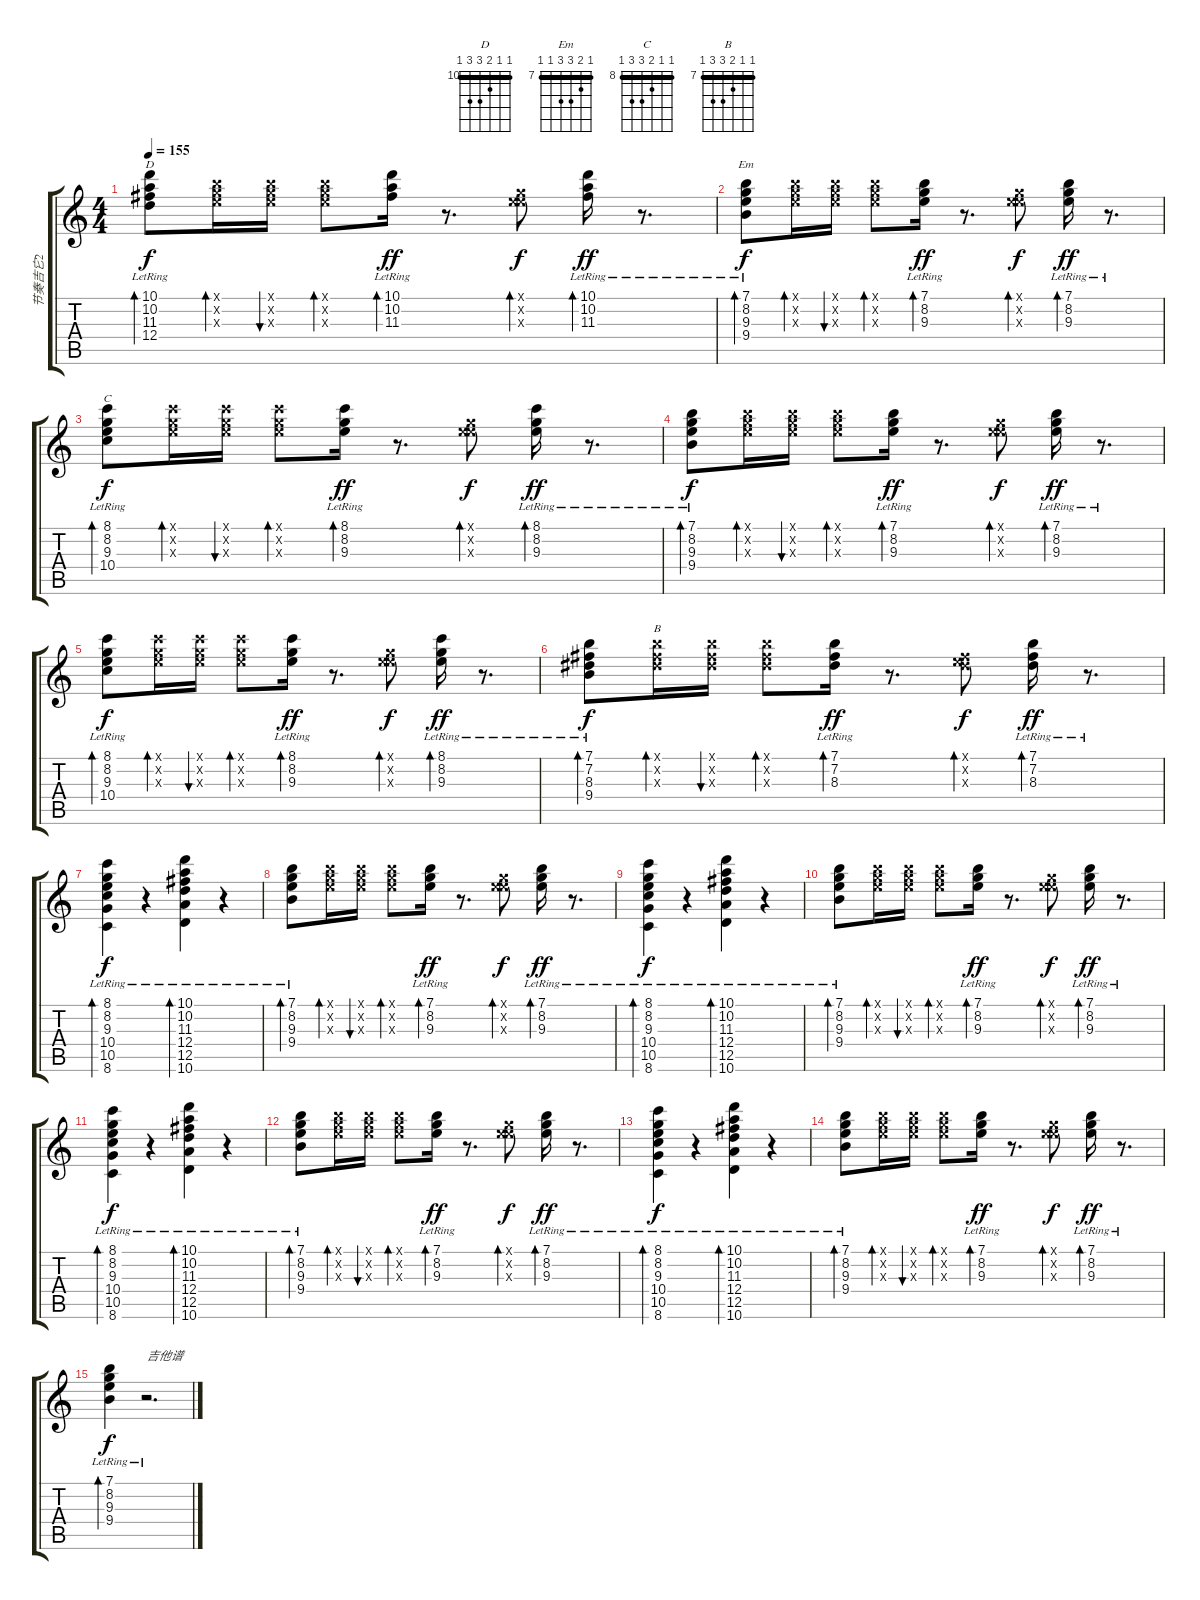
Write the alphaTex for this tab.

\track ("节奏吉它2" "节奏吉它2") {instrument acousticguitarnylon}
\staff {score tabs}
\tuning (E4 B3 G3 D3 A2 E2) {hide}
\chord ("D" 10 10 11 12 12 10) {firstfret 10 barre 10}
\chord ("Em" 7 8 9 9 7 7) {firstfret 7 barre 7}
\chord ("C" 8 8 9 10 10 8) {firstfret 8 barre 8}
\chord ("B" 7 7 8 9 9 7) {firstfret 7 barre 7}
\ts (4 4)
\tempo 155
\clef g2
\ks c
(10.1{lr} 10.2{lr} 11.3{lr} 12.4{lr}).8{bd 120 ch "D" dy f} (7.1{x} 8.2{x} 9.3{x}).16{bd 120} (7.1{x} 8.2{x} 9.3{x}).16{bu 120} (7.1{x} 8.2{x} 9.3{x}).8{bd 120} (10.1{lr} 10.2{lr} 11.3{lr}).16{bd 120 dy ff} r.8{d} (0.1{x} 8.2{x} 9.3{x}).8{bd 120 dy f} (10.1{lr} 10.2{lr} 11.3{lr}).16{bd 120 dy ff} r.8{d} |
(7.1{lr} 8.2{lr} 9.3{lr} 9.4{lr}).8{bd 120 ch "Em" dy f} (7.1{x} 8.2{x} 9.3{x}).16{bd 120} (7.1{x} 8.2{x} 9.3{x}).16{bu 120} (7.1{x} 8.2{x} 9.3{x}).8{bd 120} (7.1{lr} 8.2{lr} 9.3{lr}).16{bd 120 dy ff} r.8{d} (0.1{x} 8.2{x} 9.3{x}).8{bd 120 dy f} (7.1{lr} 8.2{lr} 9.3{lr}).16{bd 120 dy ff} r.8{d} |
(8.1{lr} 8.2{lr} 9.3{lr} 10.4{lr}).8{bd 120 ch "C" dy f} (8.1{x} 8.2{x} 9.3{x}).16{bd 120} (8.1{x} 8.2{x} 9.3{x}).16{bu 120} (8.1{x} 8.2{x} 9.3{x}).8{bd 120} (8.1{lr} 8.2{lr} 9.3{lr}).16{bd 120 dy ff} r.8{d} (0.1{x} 8.2{x} 9.3{x}).8{bd 120 dy f} (8.1{lr} 8.2{lr} 9.3{lr}).16{bd 120 dy ff} r.8{d} |
(7.1{lr} 8.2{lr} 9.3{lr} 9.4{lr}).8{bd 120 dy f} (7.1{x} 8.2{x} 9.3{x}).16{bd 120} (7.1{x} 8.2{x} 9.3{x}).16{bu 120} (7.1{x} 8.2{x} 9.3{x}).8{bd 120} (7.1{lr} 8.2{lr} 9.3{lr}).16{bd 120 dy ff} r.8{d} (0.1{x} 8.2{x} 9.3{x}).8{bd 120 dy f} (7.1{lr} 8.2{lr} 9.3{lr}).16{bd 120 dy ff} r.8{d} |
(8.1{lr} 8.2{lr} 9.3{lr} 10.4{lr}).8{bd 120 dy f} (8.1{x} 8.2{x} 9.3{x}).16{bd 120} (8.1{x} 8.2{x} 9.3{x}).16{bu 120} (8.1{x} 8.2{x} 9.3{x}).8{bd 120} (8.1{lr} 8.2{lr} 9.3{lr}).16{bd 120 dy ff} r.8{d} (0.1{x} 8.2{x} 9.3{x}).8{bd 120 dy f} (8.1{lr} 8.2{lr} 9.3{lr}).16{bd 120 dy ff} r.8{d} |
(7.1{lr} 7.2{lr} 8.3{lr} 9.4{lr}).8{bd 120 dy f} (7.1{x} 7.2{x} 8.3{x}).16{bd 120 ch "B"} (7.1{x} 7.2{x} 8.3{x}).16{bu 120} (7.1{x} 7.2{x} 8.3{x}).8{bd 120} (7.1{lr} 7.2{lr} 8.3{lr}).16{bd 120 dy ff} r.8{d} (0.1{x} 7.2{x} 8.3{x}).8{bd 120 dy f} (7.1{lr} 7.2{lr} 8.3{lr}).16{bd 120 dy ff} r.8{d} |
(8.1{lr} 8.2{lr} 9.3{lr} 10.4{lr} 10.5{lr} 8.6{lr}).4{bd 120 dy f} r.4 (10.1{lr} 10.2{lr} 11.3{lr} 12.4{lr} 12.5{lr} 10.6{lr}).4{bd 120} r.4 |
(7.1{lr} 8.2{lr} 9.3{lr} 9.4{lr}).8{bd 120} (7.1{x} 8.2{x} 9.3{x}).16{bd 120} (7.1{x} 8.2{x} 9.3{x}).16{bu 120} (7.1{x} 8.2{x} 9.3{x}).8{bd 120} (7.1{lr} 8.2{lr} 9.3{lr}).16{bd 120 dy ff} r.8{d} (0.1{x} 8.2{x} 9.3{x}).8{bd 120 dy f} (7.1{lr} 8.2{lr} 9.3{lr}).16{bd 120 dy ff} r.8{d} |
(8.1{lr} 8.2{lr} 9.3{lr} 10.4{lr} 10.5{lr} 8.6{lr}).4{bd 120 dy f} r.4 (10.1{lr} 10.2{lr} 11.3{lr} 12.4{lr} 12.5{lr} 10.6{lr}).4{bd 120} r.4 |
(7.1{lr} 8.2{lr} 9.3{lr} 9.4{lr}).8{bd 120} (7.1{x} 8.2{x} 9.3{x}).16{bd 120} (7.1{x} 8.2{x} 9.3{x}).16{bu 120} (7.1{x} 8.2{x} 9.3{x}).8{bd 120} (7.1{lr} 8.2{lr} 9.3{lr}).16{bd 120 dy ff} r.8{d} (0.1{x} 8.2{x} 9.3{x}).8{bd 120 dy f} (7.1{lr} 8.2{lr} 9.3{lr}).16{bd 120 dy ff} r.8{d} |
(8.1{lr} 8.2{lr} 9.3{lr} 10.4{lr} 10.5{lr} 8.6{lr}).4{bd 120 dy f} r.4 (10.1{lr} 10.2{lr} 11.3{lr} 12.4{lr} 12.5{lr} 10.6{lr}).4{bd 120} r.4 |
(7.1{lr} 8.2{lr} 9.3{lr} 9.4{lr}).8{bd 120} (7.1{x} 8.2{x} 9.3{x}).16{bd 120} (7.1{x} 8.2{x} 9.3{x}).16{bu 120} (7.1{x} 8.2{x} 9.3{x}).8{bd 120} (7.1{lr} 8.2{lr} 9.3{lr}).16{bd 120 dy ff} r.8{d} (0.1{x} 8.2{x} 9.3{x}).8{bd 120 dy f} (7.1{lr} 8.2{lr} 9.3{lr}).16{bd 120 dy ff} r.8{d} |
(8.1{lr} 8.2{lr} 9.3{lr} 10.4{lr} 10.5{lr} 8.6{lr}).4{bd 120 dy f} r.4 (10.1{lr} 10.2{lr} 11.3{lr} 12.4{lr} 12.5{lr} 10.6{lr}).4{bd 120} r.4 |
(7.1{lr} 8.2{lr} 9.3{lr} 9.4{lr}).8{bd 120} (7.1{x} 8.2{x} 9.3{x}).16{bd 120} (7.1{x} 8.2{x} 9.3{x}).16{bu 120} (7.1{x} 8.2{x} 9.3{x}).8{bd 120} (7.1{lr} 8.2{lr} 9.3{lr}).16{bd 120 dy ff} r.8{d} (0.1{x} 8.2{x} 9.3{x}).8{bd 120 dy f} (7.1{lr} 8.2{lr} 9.3{lr}).16{bd 120 dy ff} r.8{d} |
(7.1{lr} 8.2{lr} 9.3{lr} 9.4{lr}).4{bd 60 dy f} r.2{d txt "吉他谱"}
